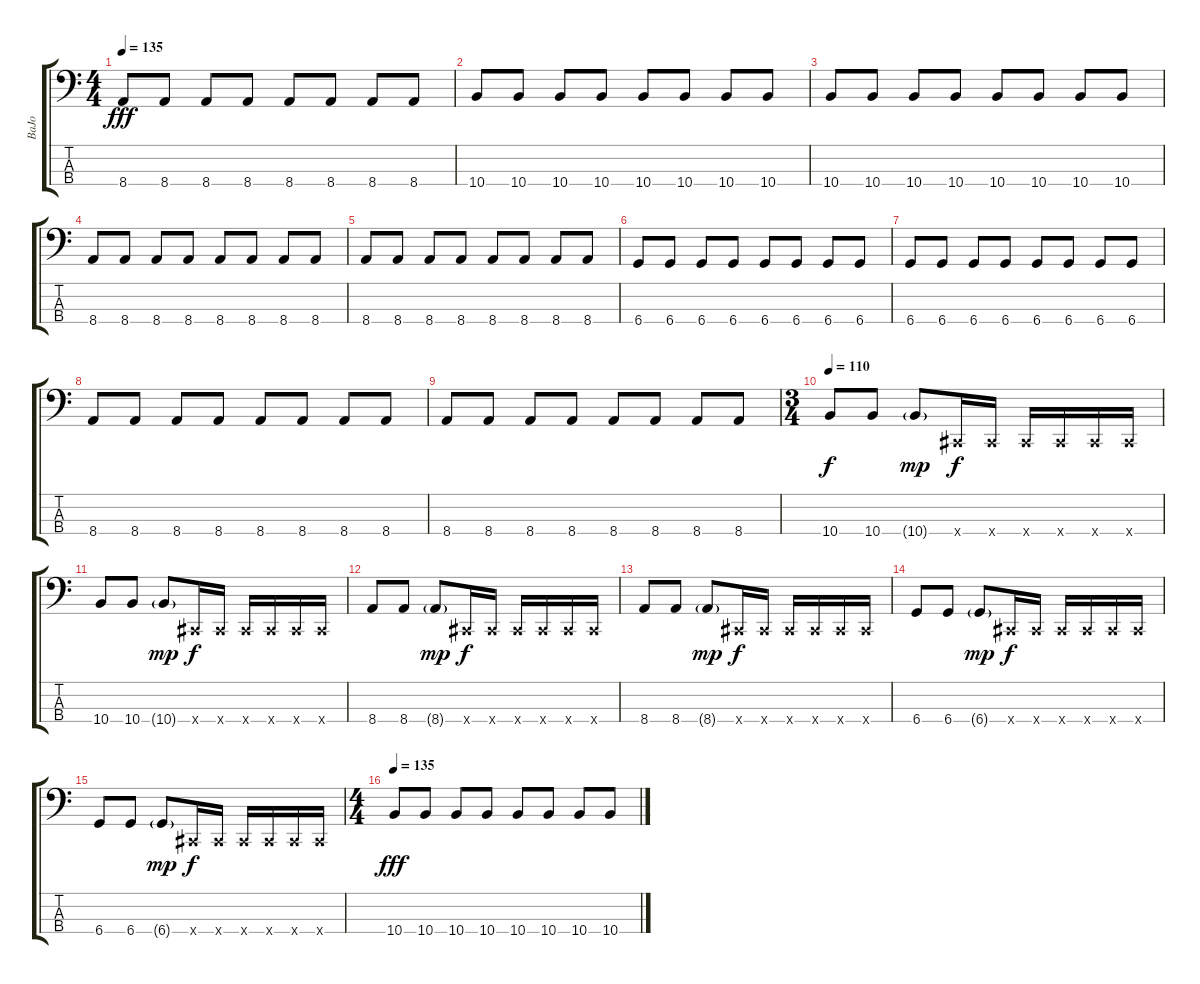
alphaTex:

\track ("BaJo" "BaJo") {instrument electricbasspick}
\staff {score tabs}
\tuning (Gb2 Db2 Ab1 Db1) {hide}
\ts (4 4)
\tempo 135
\clef f4
\ks c
8.4.8{dy fff} 8.4.8 8.4.8 8.4.8 8.4.8 8.4.8 8.4.8 8.4.8 |
10.4.8 10.4.8 10.4.8 10.4.8 10.4.8 10.4.8 10.4.8 10.4.8 |
10.4.8 10.4.8 10.4.8 10.4.8 10.4.8 10.4.8 10.4.8 10.4.8 |
8.4.8 8.4.8 8.4.8 8.4.8 8.4.8 8.4.8 8.4.8 8.4.8 |
8.4.8 8.4.8 8.4.8 8.4.8 8.4.8 8.4.8 8.4.8 8.4.8 |
6.4.8 6.4.8 6.4.8 6.4.8 6.4.8 6.4.8 6.4.8 6.4.8 |
6.4.8 6.4.8 6.4.8 6.4.8 6.4.8 6.4.8 6.4.8 6.4.8 |
8.4.8 8.4.8 8.4.8 8.4.8 8.4.8 8.4.8 8.4.8 8.4.8 |
8.4.8 8.4.8 8.4.8 8.4.8 8.4.8 8.4.8 8.4.8 8.4.8 |
\ts (3 4)
\tempo 110
10.4.8{dy f} 10.4.8 10.4{g}.8{dy mp} 0.4{x}.16{dy f} 0.4{x}.16 0.4{x}.16 0.4{x}.16 0.4{x}.16 0.4{x}.16 |
10.4.8 10.4.8 10.4{g}.8{dy mp} 0.4{x}.16{dy f} 0.4{x}.16 0.4{x}.16 0.4{x}.16 0.4{x}.16 0.4{x}.16 |
8.4.8 8.4.8 8.4{g}.8{dy mp} 0.4{x}.16{dy f} 0.4{x}.16 0.4{x}.16 0.4{x}.16 0.4{x}.16 0.4{x}.16 |
8.4.8 8.4.8 8.4{g}.8{dy mp} 0.4{x}.16{dy f} 0.4{x}.16 0.4{x}.16 0.4{x}.16 0.4{x}.16 0.4{x}.16 |
6.4.8 6.4.8 6.4{g}.8{dy mp} 0.4{x}.16{dy f} 0.4{x}.16 0.4{x}.16 0.4{x}.16 0.4{x}.16 0.4{x}.16 |
6.4.8 6.4.8 6.4{g}.8{dy mp} 0.4{x}.16{dy f} 0.4{x}.16 0.4{x}.16 0.4{x}.16 0.4{x}.16 0.4{x}.16 |
\ts (4 4)
\tempo 135
10.4.8{dy fff} 10.4.8 10.4.8 10.4.8 10.4.8 10.4.8 10.4.8 10.4.8
